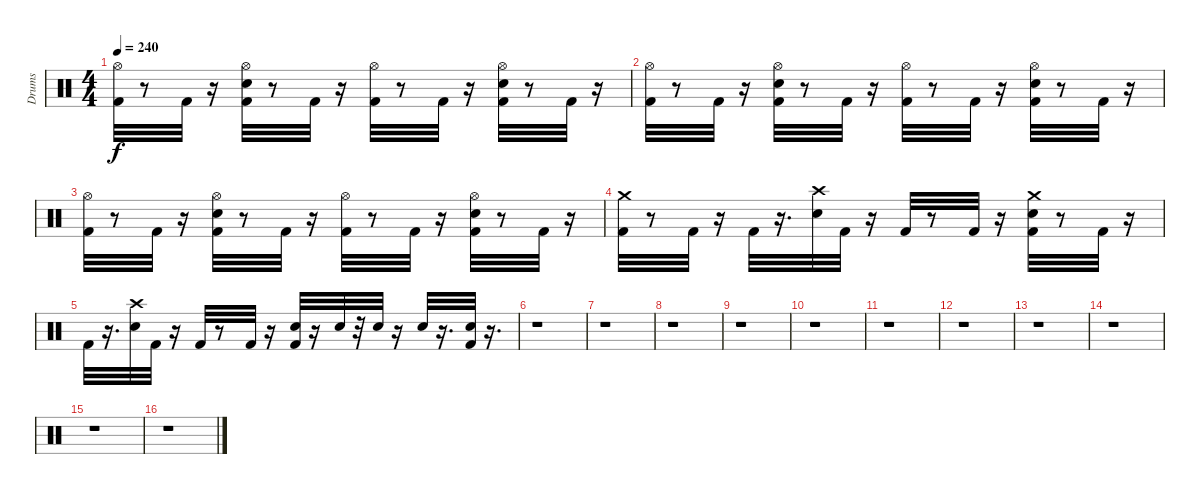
\track ("Drums" "Drums") {instrument percussion}
\staff {score}
\articulation defaults
\ts (4 4)
\tempo 240
\clef neutral
\ks c
("Hi-Hat (open)" "Kick (hit) 2").32{dy f} r.8 "Kick (hit) 2".32 r.16 ("Hi-Hat (open)" "Electric Snare (hit)" "Kick (hit) 2").32 r.8 "Kick (hit) 2".32 r.16 ("Hi-Hat (open)" "Kick (hit) 2").32 r.8 "Kick (hit) 2".32 r.16 ("Hi-Hat (open)" "Electric Snare (hit)" "Kick (hit) 2").32 r.8 "Kick (hit) 2".32 r.16 |
("Hi-Hat (open)" "Kick (hit) 2").32 r.8 "Kick (hit) 2".32 r.16 ("Hi-Hat (open)" "Electric Snare (hit)" "Kick (hit) 2").32 r.8 "Kick (hit) 2".32 r.16 ("Hi-Hat (open)" "Kick (hit) 2").32 r.8 "Kick (hit) 2".32 r.16 ("Hi-Hat (open)" "Electric Snare (hit)" "Kick (hit) 2").32 r.8 "Kick (hit) 2".32 r.16 |
("Kick (hit) 2" "Hi-Hat (open)").32 r.8 "Kick (hit) 2".32 r.16 ("Kick (hit) 2" "Electric Snare (hit)" "Hi-Hat (open)").32 r.8 "Kick (hit) 2".32 r.16 ("Kick (hit) 2" "Hi-Hat (open)").32 r.8 "Kick (hit) 2".32 r.16 ("Hi-Hat (open)" "Electric Snare (hit)" "Kick (hit) 2").32 r.8 "Kick (hit) 2".32 r.16 |
("Kick (hit) 2" "Crash medium (hit)").32 r.8 "Kick (hit) 2".32 r.16 "Kick (hit) 2".32 r.16{d} ("Electric Snare (hit)" "Crash high (hit)").32 "Kick (hit) 2".32 r.16 "Kick (hit) 2".32 r.8 "Kick (hit) 2".32 r.16 ("Crash medium (hit)" "Kick (hit) 2" "Electric Snare (hit)").32 r.8 "Kick (hit) 2".32 r.16 |
"Kick (hit) 2".32 r.16{d} ("Crash high (hit)" "Electric Snare (hit)").32 "Kick (hit) 2".32 r.16 "Kick (hit) 2".32 r.8 "Kick (hit) 2".32 r.16 ("Electric Snare (hit)" "Kick (hit) 2").32 r.16 "Electric Snare (hit)".32 r.32 "Electric Snare (hit)".32 r.16 "Electric Snare (hit)".32 r.16{d} ("Kick (hit) 2" "Electric Snare (hit)").32 r.16{d} |
r.1 |
r.1 |
r.1 |
r.1 |
r.1 |
r.1 |
r.1 |
r.1 |
r.1 |
r.1 |
r.1
